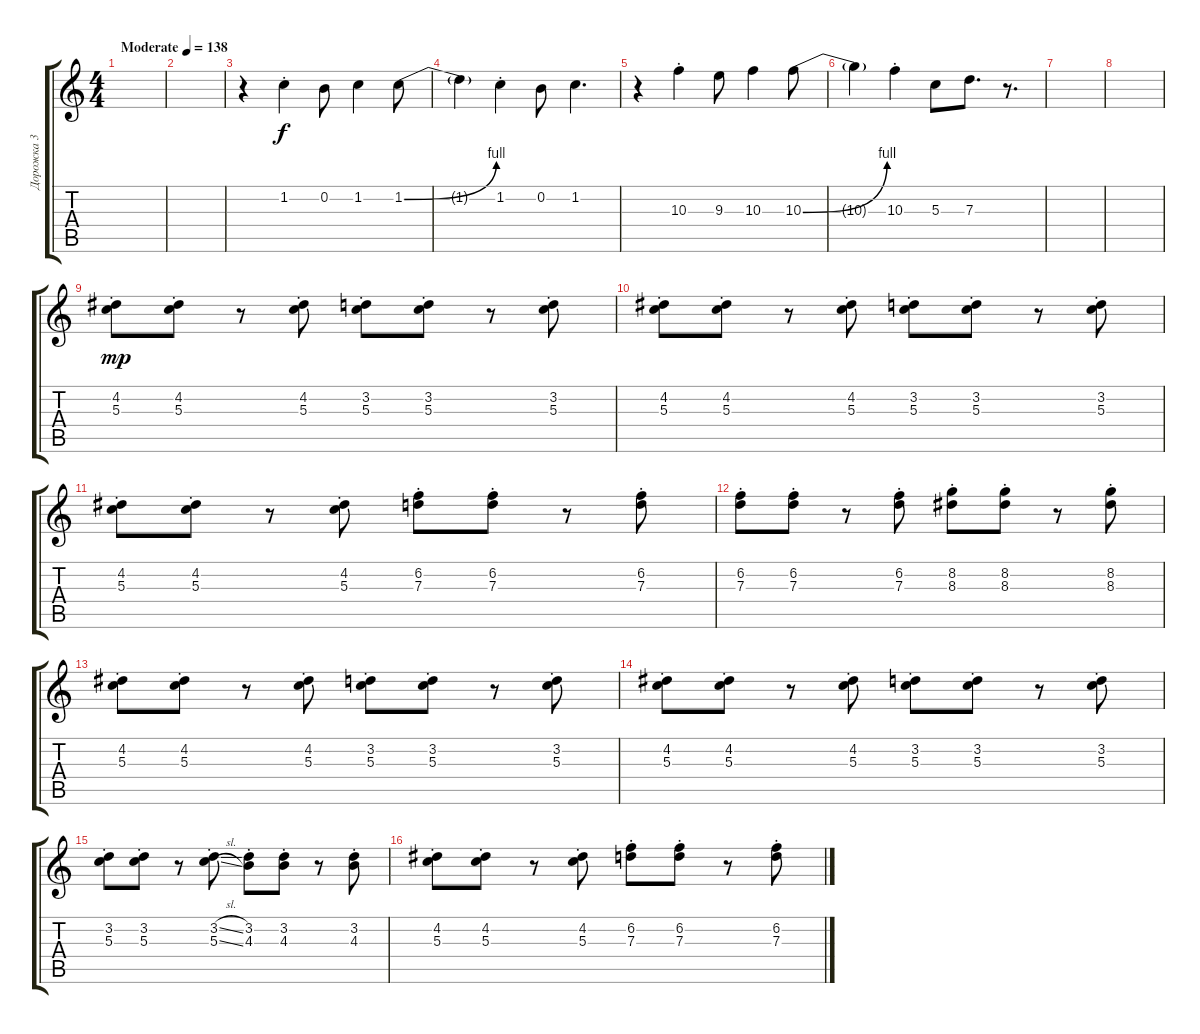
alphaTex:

\track ("Дорожка 3" "Дорожка 3") {instrument electricguitarclean}
\staff {score tabs}
\tuning (E4 B3 G3 D3 A2 E2) {hide}
\ts (4 4)
\tempo (138 "Moderate")
\clef g2
\ks c
|
|
r.4 1.2{st}.4 0.2.8 1.2.4 1.2{be (bend 0 0 60 4)}.8 |
1.2{t}.4 1.2{st}.4 0.2.8 1.2.4{d} |
r.4 10.3{st}.4 9.3.8 10.3.4 10.3{be (bend 0 0 60 4)}.8 |
10.3{t}.4 10.3{st}.4 5.3.8 7.3.8{d} r.8{d} |
|
|
(4.2{st} 5.3{st}).8{dy mp instrument electricguitarclean} (4.2{st} 5.3{st}).8 r.8 (4.2{st} 5.3{st}).8 (3.2{st} 5.3{st}).8 (3.2{st} 5.3{st}).8 r.8 (3.2{st} 5.3{st}).8 |
(4.2{st} 5.3{st}).8 (4.2{st} 5.3{st}).8 r.8 (4.2{st} 5.3{st}).8 (3.2{st} 5.3{st}).8 (3.2{st} 5.3{st}).8 r.8 (3.2{st} 5.3{st}).8 |
(4.2{st} 5.3{st}).8 (4.2{st} 5.3{st}).8 r.8 (4.2{st} 5.3{st}).8 (6.2{st} 7.3{st}).8 (6.2{st} 7.3{st}).8 r.8 (6.2{st} 7.3{st}).8 |
(6.2{st} 7.3{st}).8 (6.2{st} 7.3{st}).8 r.8 (6.2{st} 7.3{st}).8 (8.2{st} 8.3{st}).8 (8.2{st} 8.3{st}).8 r.8 (8.2{st} 8.3{st}).8 |
(4.2{st} 5.3{st}).8 (4.2{st} 5.3{st}).8 r.8 (4.2{st} 5.3{st}).8 (3.2{st} 5.3{st}).8 (3.2{st} 5.3{st}).8 r.8 (3.2{st} 5.3{st}).8 |
(4.2{st} 5.3{st}).8 (4.2{st} 5.3{st}).8 r.8 (4.2{st} 5.3{st}).8 (3.2{st} 5.3{st}).8 (3.2{st} 5.3{st}).8 r.8 (3.2{st} 5.3{st}).8 |
(3.2{st} 5.3{st}).8 (3.2{st} 5.3{st}).8 r.8 (3.2{sl st} 5.3{sl st}).8 (3.2{st} 4.3{st}).8 (3.2{st} 4.3{st}).8 r.8 (3.2{st} 4.3{st}).8 |
(4.2{st} 5.3{st}).8 (4.2{st} 5.3{st}).8 r.8 (4.2{st} 5.3{st}).8 (6.2{st} 7.3{st}).8 (6.2{st} 7.3{st}).8 r.8 (6.2{st} 7.3{st}).8
